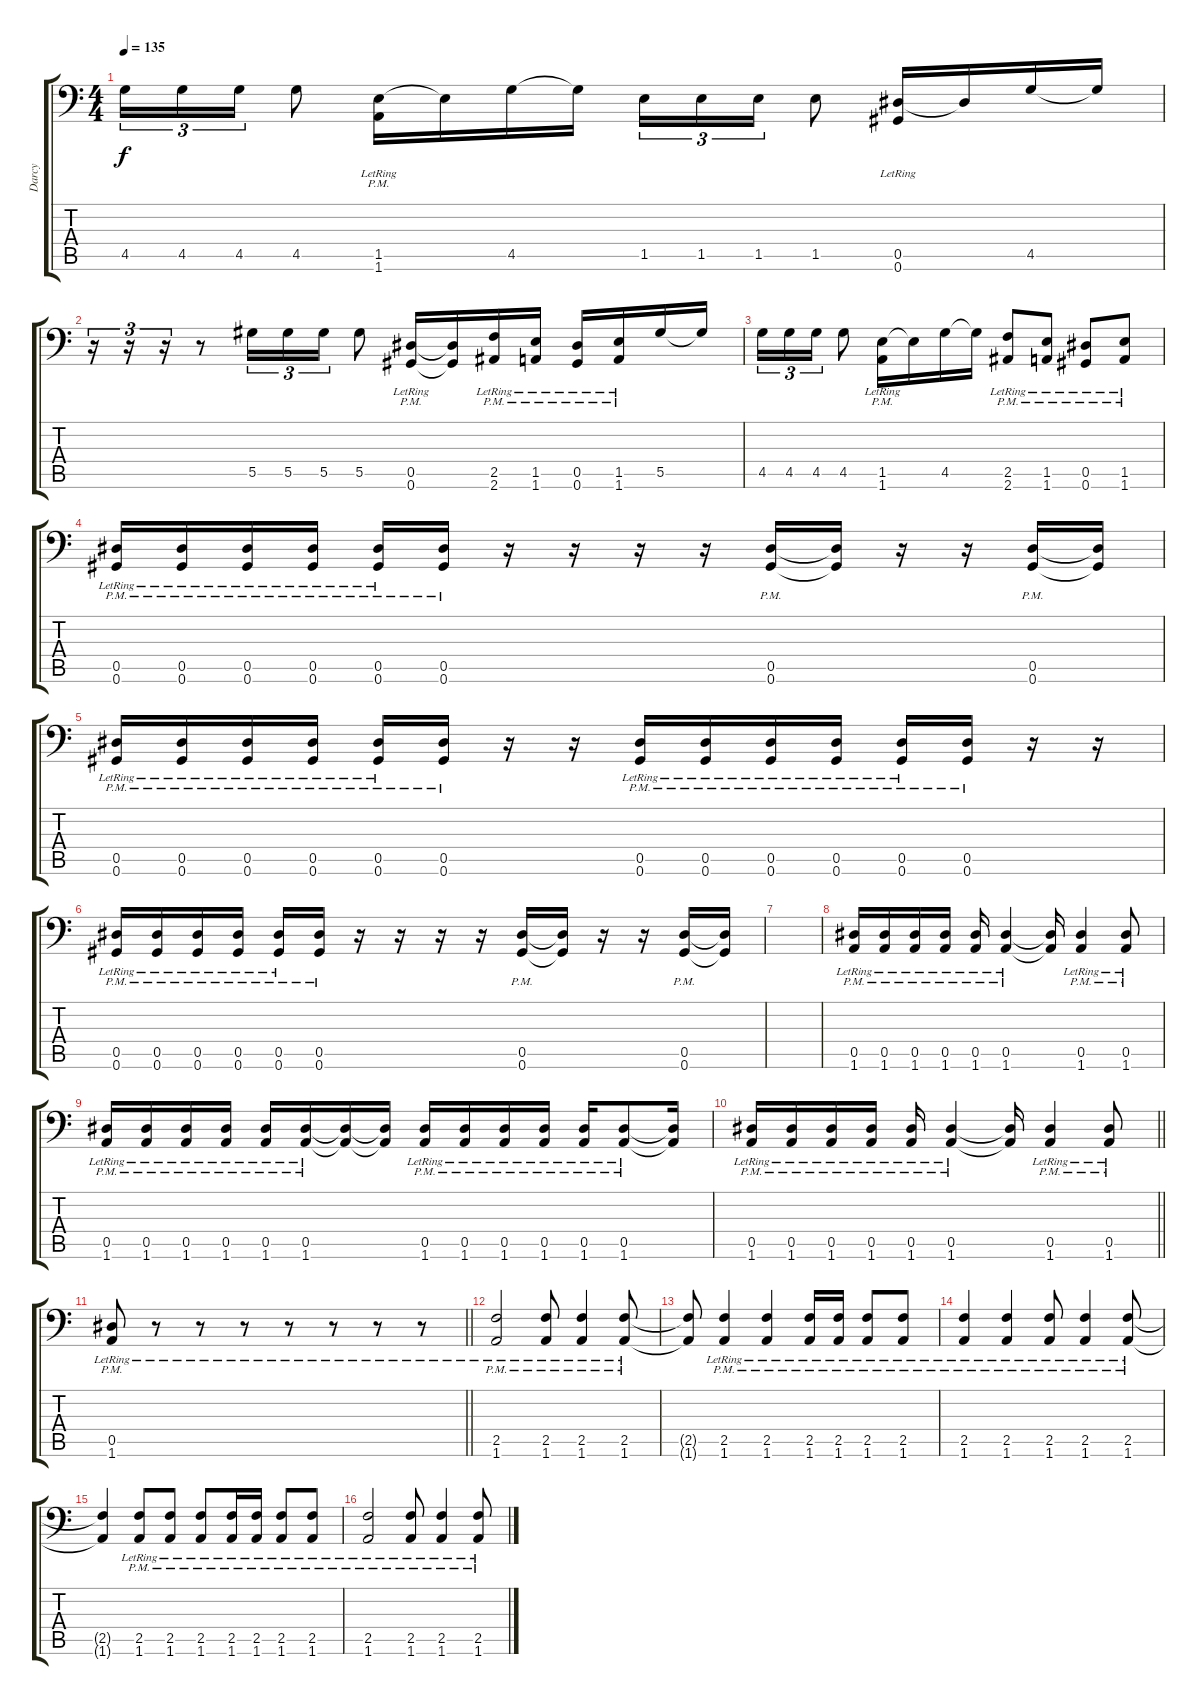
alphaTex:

\track ("Darcy" "Darcy") {instrument distortionguitar}
\staff {score tabs}
\tuning (Bb3 F3 Db3 Ab2 Eb2 Ab1) {hide}
\ts (4 4)
\tempo 135
\clef f4
\ks c
4.5.16{tu (3 2) dy f} 4.5.16{tu (3 2)} 4.5.16{tu (3 2)} 4.5.8 (1.5{pm lr} 1.6{pm}).16 1.5{t}.16 4.5.16 4.5{t}.16 1.5.16{tu (3 2)} 1.5.16{tu (3 2)} 1.5.16{tu (3 2)} 1.5.8 (0.5{lr} 0.6).16 0.5{t}.16 4.5.16 4.5{t}.16 |
r.16{tu (3 2)} r.16{tu (3 2)} r.16{tu (3 2)} r.8 5.5.16{tu (3 2)} 5.5.16{tu (3 2)} 5.5.16{tu (3 2)} 5.5.8 (0.5{pm lr} 0.6{pm lr}).16 (0.5{t} 0.6{t}).16 (2.5{pm lr} 2.6{pm lr}).16 (1.5{pm lr} 1.6{pm lr}).16 (0.5{pm lr} 0.6{pm lr}).16 (1.5{pm lr} 1.6{pm}).16 5.5.16 5.5{t}.16 |
4.5.16{tu (3 2)} 4.5.16{tu (3 2)} 4.5.16{tu (3 2)} 4.5.8 (1.5{pm lr} 1.6{pm}).16 1.5{t}.16 4.5.16 4.5{t}.16 (2.5{pm lr} 2.6{pm lr}).8 (1.5{pm lr} 1.6{pm lr}).8 (0.5{pm lr} 0.6{pm lr}).8 (1.5{pm lr} 1.6{pm lr}).8 |
(0.5{pm lr} 0.6{pm lr}).16 (0.5{pm lr} 0.6{pm lr}).16 (0.5{pm lr} 0.6{pm lr}).16 (0.5{pm lr} 0.6{pm lr}).16 (0.5{pm lr} 0.6{pm lr}).16 (0.5{pm} 0.6{pm}).16 r.16 r.16 r.16 r.16 (0.5{pm} 0.6{pm}).16 (0.5{t} 0.6{t}).16 r.16 r.16 (0.5{pm} 0.6{pm}).16 (0.5{t} 0.6{t}).16 |
(0.5{pm lr} 0.6{pm lr}).16 (0.5{pm lr} 0.6{pm lr}).16 (0.5{pm lr} 0.6{pm lr}).16 (0.5{pm lr} 0.6{pm lr}).16 (0.5{pm lr} 0.6{pm lr}).16 (0.5{pm} 0.6{pm}).16 r.16 r.16 (0.5{pm lr} 0.6{pm lr}).16 (0.5{pm lr} 0.6{pm lr}).16 (0.5{pm lr} 0.6{pm lr}).16 (0.5{pm lr} 0.6{pm lr}).16 (0.5{pm lr} 0.6{pm lr}).16 (0.5{pm} 0.6{pm}).16 r.16 r.16 |
(0.5{pm lr} 0.6{pm lr}).16 (0.5{pm lr} 0.6{pm lr}).16 (0.5{pm lr} 0.6{pm lr}).16 (0.5{pm lr} 0.6{pm lr}).16 (0.5{pm lr} 0.6{pm lr}).16 (0.5{pm} 0.6{pm}).16 r.16 r.16 r.16 r.16 (0.5{pm} 0.6{pm}).16 (0.5{t} 0.6{t}).16 r.16 r.16 (0.5{pm} 0.6{pm}).16 (0.5{t} 0.6{t}).16 |
|
(0.5{pm lr} 1.6{pm lr}).16 (0.5{pm lr} 1.6{pm lr}).16 (0.5{pm lr} 1.6{pm lr}).16 (0.5{pm lr} 1.6{pm lr}).16 (0.5{pm lr} 1.6{pm lr}).16 (0.5{pm lr} 1.6{pm lr}).4 (0.5{t} 1.6{t}).16 (0.5{pm lr} 1.6{pm lr}).4 (0.5{pm lr} 1.6{pm lr}).8 |
(0.5{pm lr} 1.6{pm lr}).16 (0.5{pm lr} 1.6{pm lr}).16 (0.5{pm lr} 1.6{pm lr}).16 (0.5{pm lr} 1.6{pm lr}).16 (0.5{pm lr} 1.6{pm lr}).16 (0.5{pm lr} 1.6{pm lr}).16 (0.5{t} 1.6{t}).16 (0.5{t} 1.6{t}).16 (0.5{pm lr} 1.6{pm lr}).16 (0.5{pm lr} 1.6{pm lr}).16 (0.5{pm lr} 1.6{pm lr}).16 (0.5{pm lr} 1.6{pm lr}).16 (0.5{pm lr} 1.6{pm lr}).16 (0.5{pm lr} 1.6{pm lr}).8 (0.5{t} 1.6{t}).16 |
\barLineRight lightlight
(0.5{pm lr} 1.6{pm lr}).16 (0.5{pm lr} 1.6{pm lr}).16 (0.5{pm lr} 1.6{pm lr}).16 (0.5{pm lr} 1.6{pm lr}).16 (0.5{pm lr} 1.6{pm lr}).16 (0.5{pm lr} 1.6{pm lr}).4 (0.5{t} 1.6{t}).16 (0.5{pm lr} 1.6{pm lr}).4 (0.5{pm lr} 1.6{pm lr}).8 |
\barLineRight lightlight
(0.5{pm} 1.6{pm lr}).8 r.8 r.8 r.8 r.8 r.8 r.8 r.8 |
(2.5{pm lr} 1.6{pm lr}).2 (2.5{pm lr} 1.6{pm lr}).8 (2.5{pm lr} 1.6{pm lr}).4 (2.5{pm lr} 1.6{pm lr}).8 |
(2.5{t} 1.6{t}).8 (2.5{pm lr} 1.6{pm lr}).4 (2.5{pm lr} 1.6{pm lr}).4 (2.5{pm lr} 1.6{pm lr}).16 (2.5{pm lr} 1.6{pm lr}).16 (2.5{pm lr} 1.6{pm lr}).8 (2.5{pm lr} 1.6{pm lr}).8 |
(2.5{pm lr} 1.6{pm lr}).4 (2.5{pm lr} 1.6{pm lr}).4 (2.5{pm lr} 1.6{pm lr}).8 (2.5{pm lr} 1.6{pm lr}).4 (2.5{pm lr} 1.6{pm lr}).8 |
(2.5{t} 1.6{t}).4 (2.5{pm lr} 1.6{pm lr}).8 (2.5{pm lr} 1.6{pm lr}).8 (2.5{pm lr} 1.6{pm lr}).8 (2.5{pm lr} 1.6{pm lr}).16 (2.5{pm lr} 1.6{pm lr}).16 (2.5{pm lr} 1.6{pm lr}).8 (2.5{pm lr} 1.6{pm lr}).8 |
(2.5{pm lr} 1.6{pm lr}).2 (2.5{pm lr} 1.6{pm lr}).8 (2.5{pm lr} 1.6{pm lr}).4 (2.5{pm lr} 1.6{pm lr}).8
